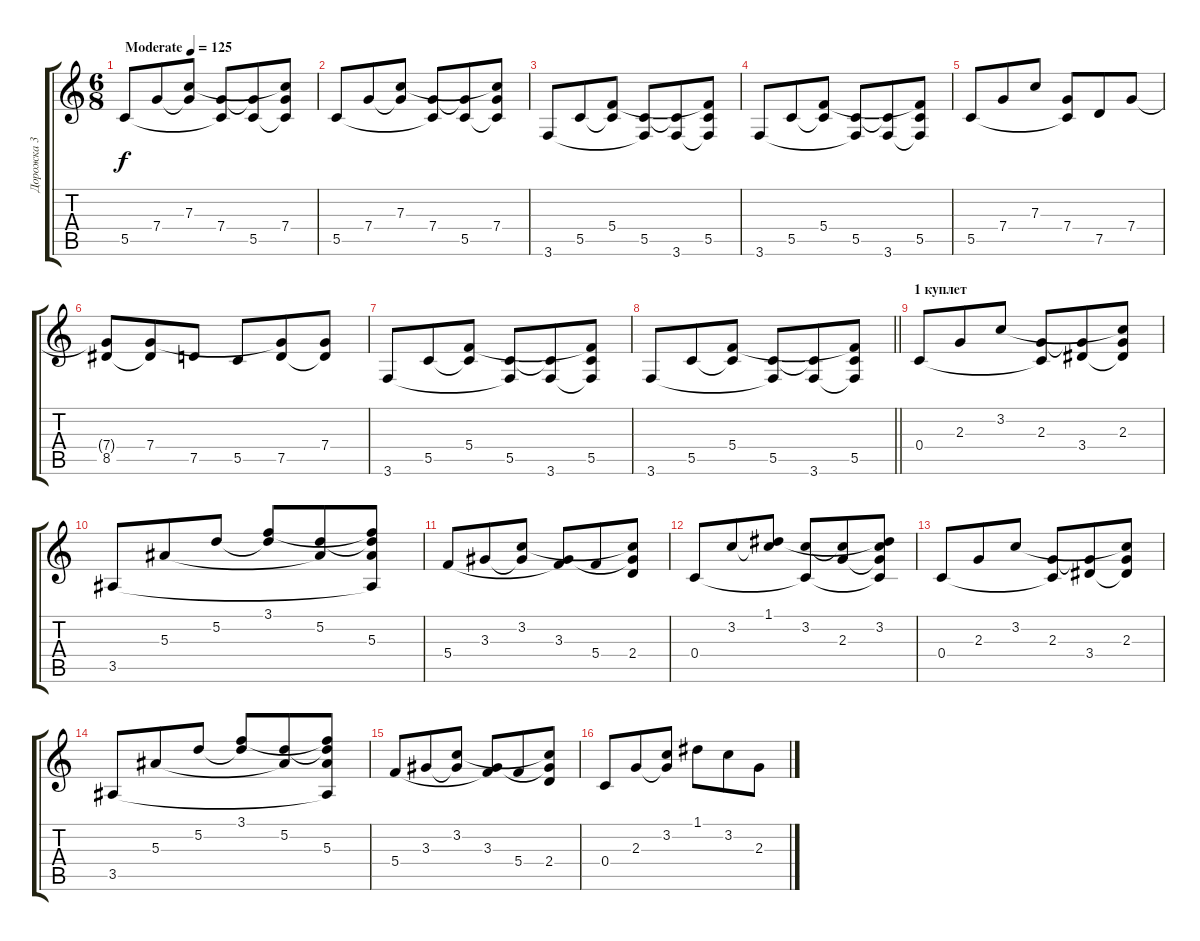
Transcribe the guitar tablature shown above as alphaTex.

\track ("Дорожка 3" "Дорожка 3") {instrument acousticguitarsteel}
\staff {score tabs}
\tuning (D4 A3 F3 C3 G2 D2) {hide}
\ts (6 8)
\tempo (125 "Moderate")
\clef g2
\ks c
5.5.8{dy f instrument acousticguitarsteel} 7.4.8 (7.3 7.4{t}).8 (7.4 5.5{t}).8 (7.4{t} 5.5).8 (7.3{t} 7.4 5.5{t}).8 |
5.5.8 7.4.8 (7.3 7.4{t}).8 (7.4 5.5{t}).8 (7.4{t} 5.5).8 (7.3{t} 7.4 5.5{t}).8 |
3.6.8 5.5.8 (5.4 5.5{t}).8 (5.5 3.6{t}).8 (5.5{t} 3.6).8 (5.4{t} 5.5 3.6{t}).8 |
3.6.8 5.5.8 (5.4 5.5{t}).8 (5.5 3.6{t}).8 (5.5{t} 3.6).8 (5.4{t} 5.5 3.6{t}).8 |
5.5.8 7.4.8 7.3.8 (7.4 5.5{t}).8 7.5.8 7.4.8 |
(7.4{t} 8.5).8 (7.4 8.5{t}).8 7.5.8 5.5.8 (7.4{t} 7.5).8 (7.4 7.5{t}).8 |
3.6.8 5.5.8 (5.4 5.5{t}).8 (5.5 3.6{t}).8 (5.5{t} 3.6).8 (5.4{t} 5.5 3.6{t}).8 |
\barLineRight lightlight
3.6.8 5.5.8 (5.4 5.5{t}).8 (5.5 3.6{t}).8 (5.5{t} 3.6).8 (5.4{t} 5.5 3.6{t}).8 |
\section ("" "1 куплет")
0.4.8 2.3.8 3.2.8 (2.3 0.4{t}).8 (2.3{t} 3.4).8 (3.2{t} 2.3 3.4{t}).8 |
3.5.8 5.3.8 5.2.8 (3.1 5.2{t}).8 (5.2 5.3{t}).8 (3.1{t} 5.2{t} 5.3 3.5{t}).8 |
5.4.8 3.3.8 (3.2 3.3{t}).8 (3.3 5.4{t}).8 5.4.8 (3.2{t} 3.3{t} 2.4).8 |
0.4.8 3.2.8 (1.1 3.2{t}).8 (3.2 0.4{t}).8 (3.2{t} 2.3).8 (1.1{t} 3.2 2.3{t} 0.4{t}).8 |
0.4.8 2.3.8 3.2.8 (2.3 0.4{t}).8 (2.3{t} 3.4).8 (3.2{t} 2.3 3.4{t}).8 |
3.5.8 5.3.8 5.2.8 (3.1 5.2{t}).8 (5.2 5.3{t}).8 (3.1{t} 5.2{t} 5.3 3.5{t}).8 |
5.4.8 3.3.8 (3.2 3.3{t}).8 (3.3 5.4{t}).8 5.4.8 (3.2{t} 3.3{t} 2.4).8 |
0.4.8 2.3.8 (3.2 2.3{t}).8 1.1.8 3.2.8 2.3.8
